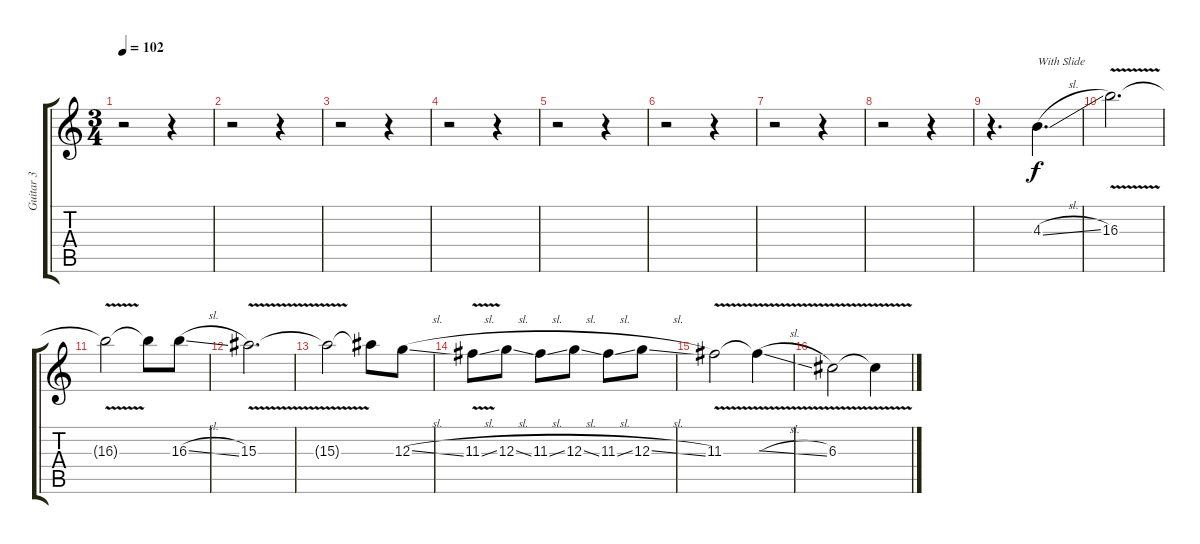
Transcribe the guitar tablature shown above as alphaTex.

\track ("Guitar 3" "Guitar 3") {instrument distortionguitar}
\staff {score tabs}
\tuning (E4 B3 G3 D3 A2 E2) {hide}
\ts (3 4)
\tempo 102
\clef g2
\ks c
r.2{dy f} r.4 |
r.2 r.4 |
r.2 r.4 |
r.2 r.4 |
r.2 r.4 |
r.2 r.4 |
r.2 r.4 |
r.2 r.4 |
r.4{d} 4.3{sl}.4{d txt "With Slide" volume 13} |
16.3{v}.2{d} |
16.3{t}.2 16.3{t}.8 16.3{sl}.8 |
15.3{v}.2{d} |
15.3{t}.2 15.3{t}.8 12.3{sl}.8 |
11.3{v sl}.8 12.3{sl}.8 11.3{sl}.8 12.3{sl}.8 11.3{sl}.8 12.3{sl}.8 |
11.3{v}.2 11.3{sl t}.4 |
6.3{v}.2 6.3{sl t}.4
